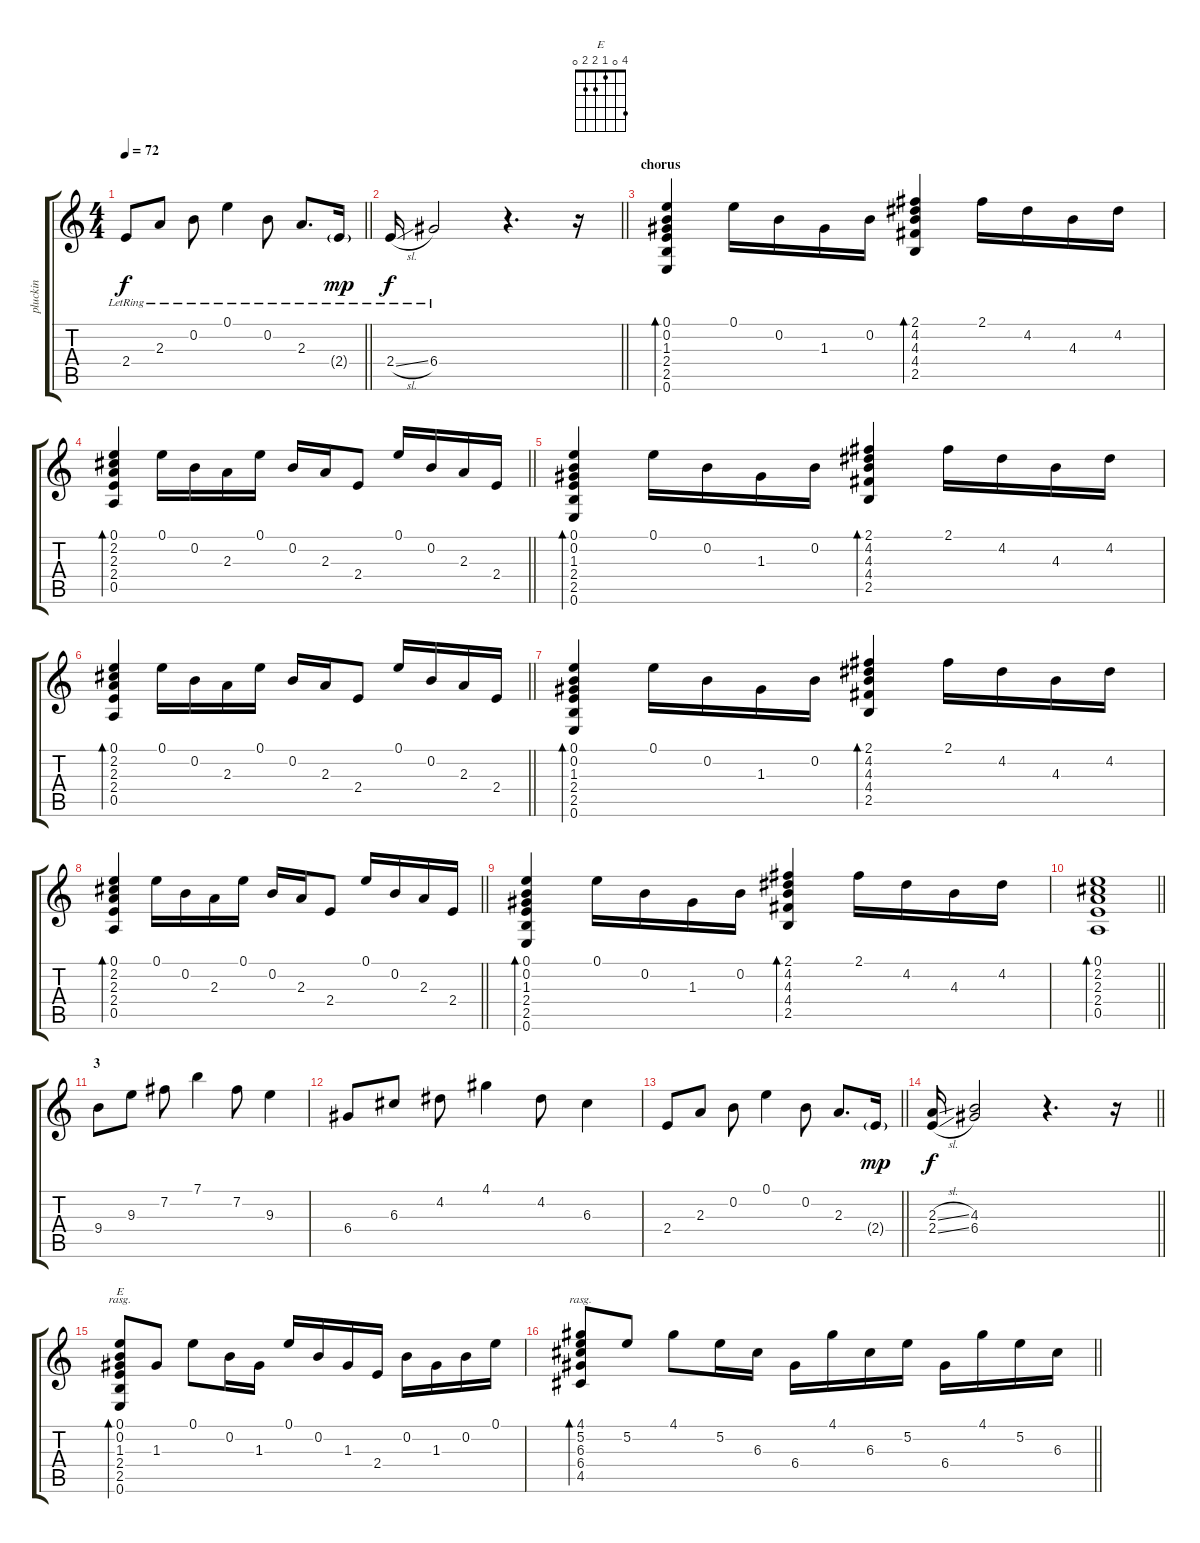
\track ("pluckin" "pluckin") {instrument electricguitarclean}
\staff {score tabs}
\tuning (E4 B3 G3 D3 A2 E2) {hide}
\chord ("E" 4 0 1 2 2 0)
\ts (4 4)
\tempo 72
\clef g2
\barLineRight lightlight
\ks c
2.4{lr}.8{dy f} 2.3{lr}.8 0.2{lr}.8 0.1{lr}.4 0.2{lr}.8 2.3{lr}.8{d} 2.4{g lr}.16{dy mp} |
\barLineRight lightlight
2.4{sl lr}.16{dy f} 6.4{lr}.2 r.4{d} r.16 |
\section ("" "chorus")
(0.1 0.2 1.3 2.4 2.5 0.6).4{bd 120 volume 10} 0.1.16 0.2.16 1.3.16 0.2.16 (2.1 4.2 4.3 4.4 2.5).4{bd 120} 2.1.16 4.2.16 4.3.16 4.2.16 |
\barLineRight lightlight
(0.1 2.2 2.3 2.4 0.5).4{bd 120} 0.1.16 0.2.16 2.3.16 0.1.16 0.2.16 2.3.16 2.4.8 0.1.16 0.2.16 2.3.16 2.4.16 |
(0.1 0.2 1.3 2.4 2.5 0.6).4{bd 120} 0.1.16 0.2.16 1.3.16 0.2.16 (2.1 4.2 4.3 4.4 2.5).4{bd 120} 2.1.16 4.2.16 4.3.16 4.2.16 |
\barLineRight lightlight
(0.1 2.2 2.3 2.4 0.5).4{bd 120} 0.1.16 0.2.16 2.3.16 0.1.16 0.2.16 2.3.16 2.4.8 0.1.16 0.2.16 2.3.16 2.4.16 |
(0.1 0.2 1.3 2.4 2.5 0.6).4{bd 120} 0.1.16 0.2.16 1.3.16 0.2.16 (2.1 4.2 4.3 4.4 2.5).4{bd 120} 2.1.16 4.2.16 4.3.16 4.2.16 |
\barLineRight lightlight
(0.1 2.2 2.3 2.4 0.5).4{bd 120} 0.1.16 0.2.16 2.3.16 0.1.16 0.2.16 2.3.16 2.4.8 0.1.16 0.2.16 2.3.16 2.4.16 |
(0.1 0.2 1.3 2.4 2.5 0.6).4{bd 120} 0.1.16 0.2.16 1.3.16 0.2.16 (2.1 4.2 4.3 4.4 2.5).4{bd 120} 2.1.16 4.2.16 4.3.16 4.2.16 |
\barLineRight lightlight
(0.1 2.2 2.3 2.4 0.5).1{bd 120} |
\section ("" "3")
9.4.8{volume 15} 9.3.8 7.2.8 7.1.4 7.2.8 9.3.4 |
6.4.8 6.3.8 4.2.8 4.1.4 4.2.8 6.3.4 |
\barLineRight lightlight
2.4.8 2.3.8 0.2.8 0.1.4 0.2.8 2.3.8{d} 2.4{g}.16{dy mp} |
\barLineRight lightlight
(2.3{sl} 2.4{sl}).16{dy f} (4.3 6.4).2 r.4{d} r.16 |
(0.1 0.2 1.3 2.4 2.5 0.6).8{bd 120 ch "E" rasg ii volume 5} 1.3.8 0.1.8 0.2.16 1.3.16 0.1.16 0.2.16 1.3.16 2.4.16 0.2.16 1.3.16 0.2.16 0.1.16 |
\barLineRight lightlight
(4.1 5.2 6.3 6.4 4.5).8{bd 120 rasg ii} 5.2.8 4.1.8 5.2.16 6.3.16 6.4.16 4.1.16 6.3.16 5.2.16 6.4.16 4.1.16 5.2.16 6.3.16
